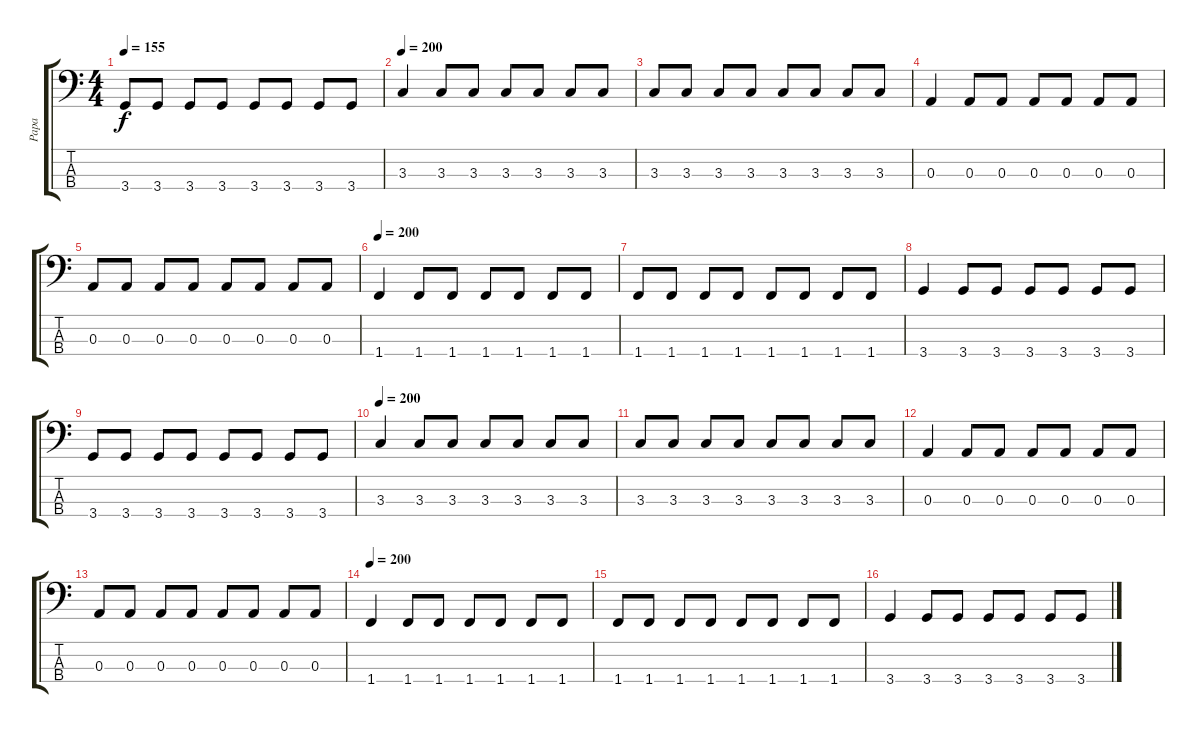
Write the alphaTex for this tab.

\track ("Papa" "Papa") {instrument electricbasspick}
\staff {score tabs}
\tuning (G2 D2 A1 E1) {hide}
\ts (4 4)
\tempo 155
\clef f4
\ks c
3.4.8{dy f} 3.4.8 3.4.8 3.4.8 3.4.8 3.4.8 3.4.8 3.4.8 |
\tempo 200
3.3.4 3.3.8 3.3.8 3.3.8 3.3.8 3.3.8 3.3.8 |
3.3.8 3.3.8 3.3.8 3.3.8 3.3.8 3.3.8 3.3.8 3.3.8 |
0.3.4 0.3.8 0.3.8 0.3.8 0.3.8 0.3.8 0.3.8 |
0.3.8 0.3.8 0.3.8 0.3.8 0.3.8 0.3.8 0.3.8 0.3.8 |
\tempo 200
1.4.4 1.4.8 1.4.8 1.4.8 1.4.8 1.4.8 1.4.8 |
1.4.8 1.4.8 1.4.8 1.4.8 1.4.8 1.4.8 1.4.8 1.4.8 |
3.4.4 3.4.8 3.4.8 3.4.8 3.4.8 3.4.8 3.4.8 |
3.4.8 3.4.8 3.4.8 3.4.8 3.4.8 3.4.8 3.4.8 3.4.8 |
\tempo 200
3.3.4 3.3.8 3.3.8 3.3.8 3.3.8 3.3.8 3.3.8 |
3.3.8 3.3.8 3.3.8 3.3.8 3.3.8 3.3.8 3.3.8 3.3.8 |
0.3.4 0.3.8 0.3.8 0.3.8 0.3.8 0.3.8 0.3.8 |
0.3.8 0.3.8 0.3.8 0.3.8 0.3.8 0.3.8 0.3.8 0.3.8 |
\tempo 200
1.4.4 1.4.8 1.4.8 1.4.8 1.4.8 1.4.8 1.4.8 |
1.4.8 1.4.8 1.4.8 1.4.8 1.4.8 1.4.8 1.4.8 1.4.8 |
3.4.4 3.4.8 3.4.8 3.4.8 3.4.8 3.4.8 3.4.8
